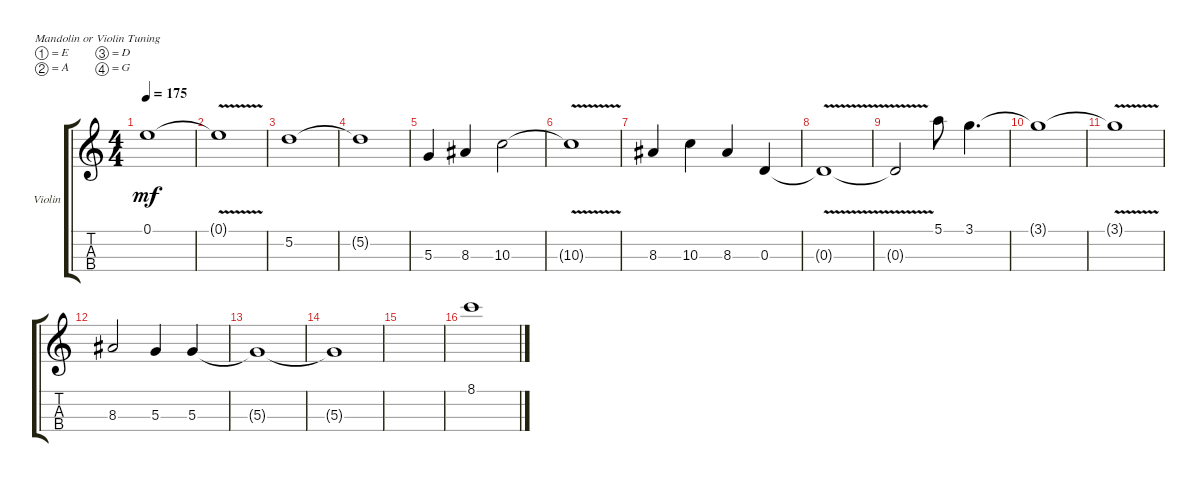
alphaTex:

\defaultSystemsLayout 4
\bracketExtendMode groupsimilarinstruments
\firstSystemTrackNameOrientation horizontal
\otherSystemsTrackNameOrientation horizontal
\track ("Violin" "Violin") {instrument violin}
\staff {score tabs}
\tuning (E5 A4 D4 G3)
\ts (4 4)
\tempo 175
\clef g2
\ks c
0.1.1{dy mf instrument violin} |
0.1{v t}.1 |
5.2.1 |
5.2{t}.1 |
5.3.4 8.3.4 10.3.2 |
10.3{v t}.1 |
8.3.4 10.3.4 8.3.4 0.3.4 |
0.3{v t}.1 |
0.3{v t}.2 5.1.8 3.1.4{d} |
3.1{t}.1 |
3.1{v t}.1 |
8.3.2 5.3.4 5.3.4 |
5.3{t}.1 |
5.3{t}.1 |
|
8.1.1
